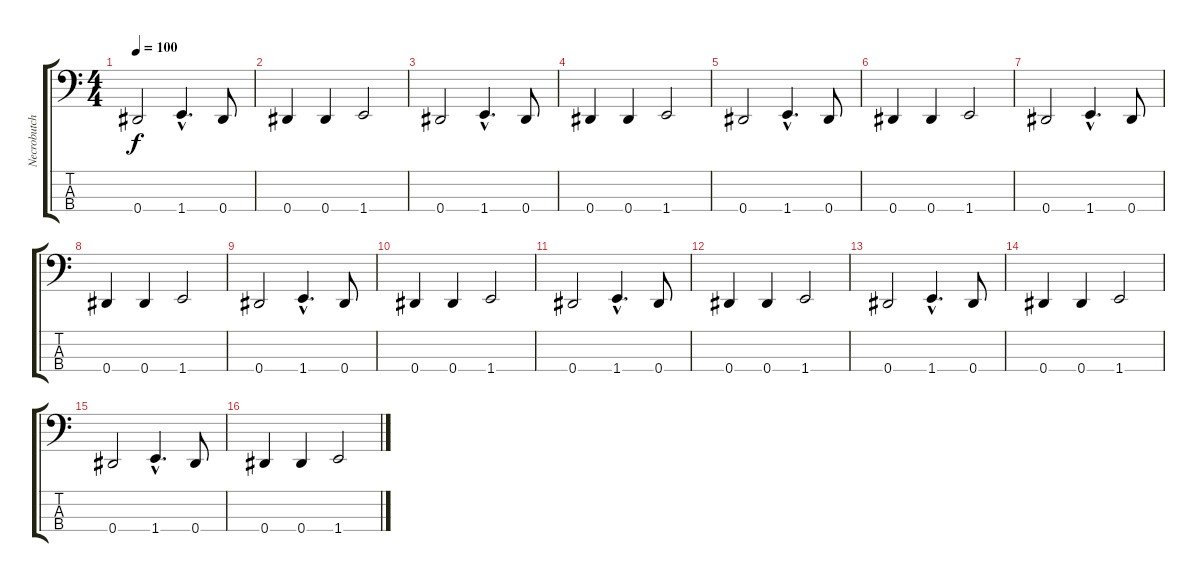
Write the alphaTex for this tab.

\track ("Necrobutcher" "Necrobutch") {instrument distortionguitar}
\staff {score tabs}
\tuning (Gb2 Db2 Ab1 Eb1) {hide}
\ts (4 4)
\tempo 100
\clef f4
\ks c
0.4.2{dy f instrument distortionguitar} 1.4{hac}.4{d} 0.4.8 |
0.4.4 0.4.4 1.4.2 |
0.4.2 1.4{hac}.4{d} 0.4.8 |
0.4.4 0.4.4 1.4.2 |
0.4.2 1.4{hac}.4{d} 0.4.8 |
0.4.4 0.4.4 1.4.2 |
0.4.2 1.4{hac}.4{d} 0.4.8 |
0.4.4 0.4.4 1.4.2 |
0.4.2 1.4{hac}.4{d} 0.4.8 |
0.4.4 0.4.4 1.4.2 |
0.4.2 1.4{hac}.4{d} 0.4.8 |
0.4.4 0.4.4 1.4.2 |
0.4.2 1.4{hac}.4{d} 0.4.8 |
0.4.4 0.4.4 1.4.2 |
0.4.2 1.4{hac}.4{d} 0.4.8 |
0.4.4 0.4.4 1.4.2
